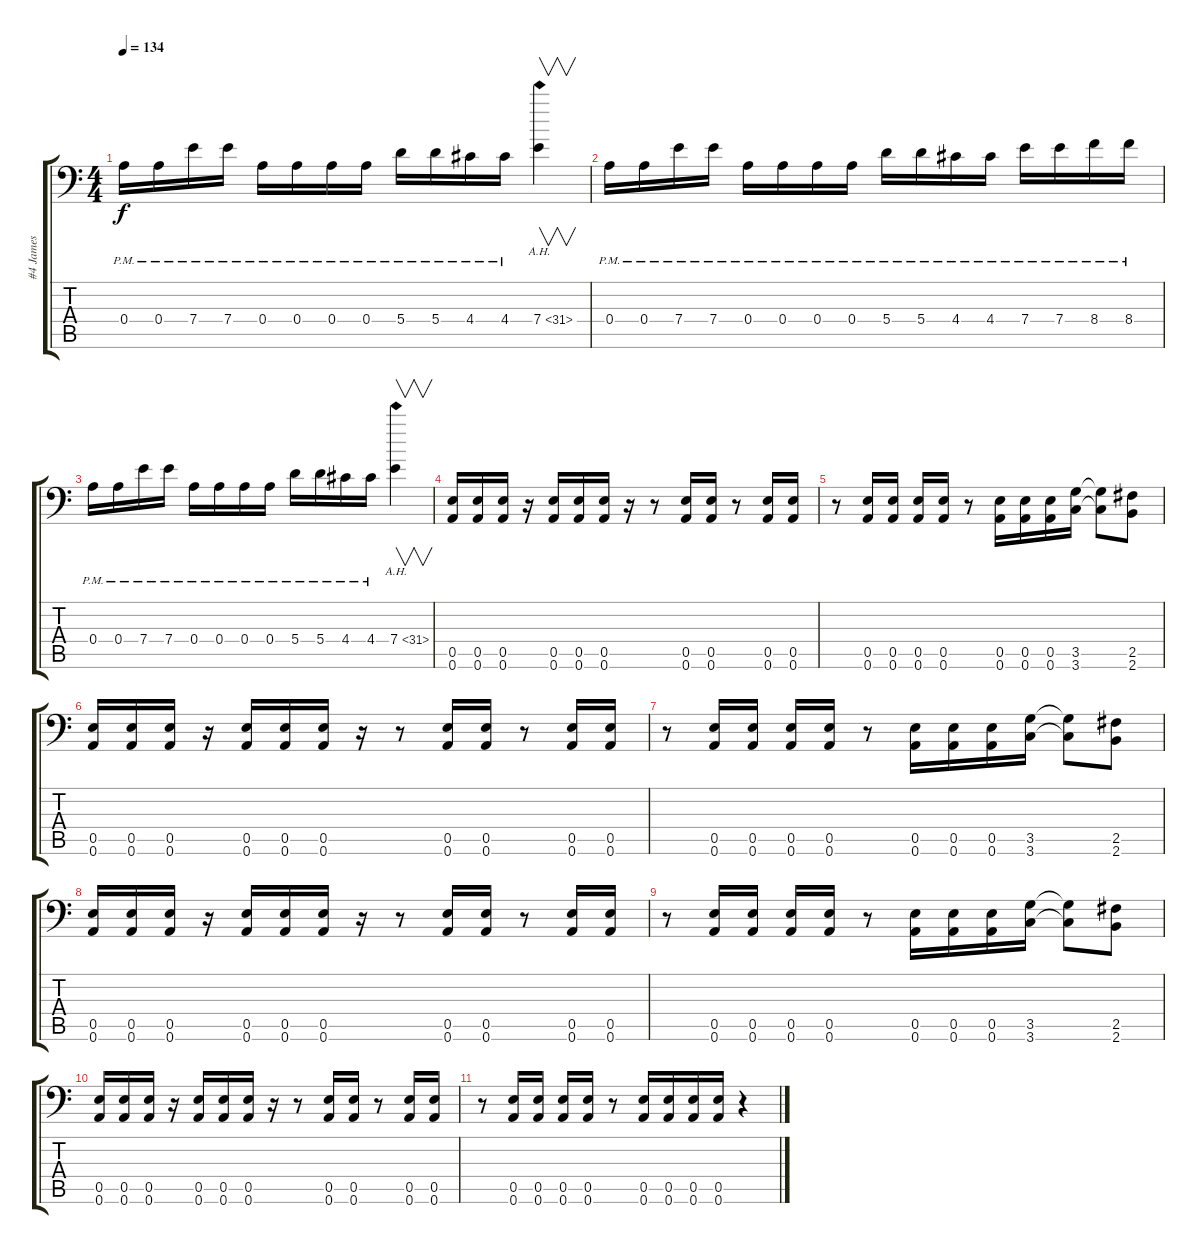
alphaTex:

\track ("#4 James" "#4 James") {instrument distortionguitar}
\staff {score tabs}
\tuning (B3 Gb3 D3 A2 E2 A1) {hide}
\ts (4 4)
\tempo 134
\clef f4
\ks c
0.4{pm}.16{dy f} 0.4{pm}.16 7.4{pm}.16 7.4{pm}.16 0.4{pm}.16 0.4{pm}.16 0.4{pm}.16 0.4{pm}.16 5.4{pm}.16 5.4{pm}.16 4.4{pm}.16 4.4{pm}.16 7.4{ah 24}.4{v} |
0.4{pm}.16 0.4{pm}.16 7.4{pm}.16 7.4{pm}.16 0.4{pm}.16 0.4{pm}.16 0.4{pm}.16 0.4{pm}.16 5.4{pm}.16 5.4{pm}.16 4.4{pm}.16 4.4{pm}.16 7.4{pm}.16 7.4{pm}.16 8.4{pm}.16 8.4{pm}.16 |
0.4{pm}.16 0.4{pm}.16 7.4{pm}.16 7.4{pm}.16 0.4{pm}.16 0.4{pm}.16 0.4{pm}.16 0.4{pm}.16 5.4{pm}.16 5.4{pm}.16 4.4{pm}.16 4.4{pm}.16 7.4{ah 24}.4{v} |
(0.5 0.6).16 (0.5 0.6).16 (0.5 0.6).16 r.16 (0.5 0.6).16 (0.5 0.6).16 (0.5 0.6).16 r.16 r.8 (0.5 0.6).16 (0.5 0.6).16 r.8 (0.5 0.6).16 (0.5 0.6).16 |
r.8 (0.5 0.6).16 (0.5 0.6).16 (0.5 0.6).16 (0.5 0.6).16 r.8 (0.5 0.6).16 (0.5 0.6).16 (0.5 0.6).16 (3.5 3.6).16 (3.5{t} 3.6{t}).8 (2.5 2.6).8 |
(0.5 0.6).16 (0.5 0.6).16 (0.5 0.6).16 r.16 (0.5 0.6).16 (0.5 0.6).16 (0.5 0.6).16 r.16 r.8 (0.5 0.6).16 (0.5 0.6).16 r.8 (0.5 0.6).16 (0.5 0.6).16 |
r.8 (0.5 0.6).16 (0.5 0.6).16 (0.5 0.6).16 (0.5 0.6).16 r.8 (0.5 0.6).16 (0.5 0.6).16 (0.5 0.6).16 (3.5 3.6).16 (3.5{t} 3.6{t}).8 (2.5 2.6).8 |
(0.5 0.6).16 (0.5 0.6).16 (0.5 0.6).16 r.16 (0.5 0.6).16 (0.5 0.6).16 (0.5 0.6).16 r.16 r.8 (0.5 0.6).16 (0.5 0.6).16 r.8 (0.5 0.6).16 (0.5 0.6).16 |
r.8 (0.5 0.6).16 (0.5 0.6).16 (0.5 0.6).16 (0.5 0.6).16 r.8 (0.5 0.6).16 (0.5 0.6).16 (0.5 0.6).16 (3.5 3.6).16 (3.5{t} 3.6{t}).8 (2.5 2.6).8 |
(0.5 0.6).16 (0.5 0.6).16 (0.5 0.6).16 r.16 (0.5 0.6).16 (0.5 0.6).16 (0.5 0.6).16 r.16 r.8 (0.5 0.6).16 (0.5 0.6).16 r.8 (0.5 0.6).16 (0.5 0.6).16 |
r.8 (0.5 0.6).16 (0.5 0.6).16 (0.5 0.6).16 (0.5 0.6).16 r.8 (0.5 0.6).16 (0.5 0.6).16 (0.5 0.6).16 (0.5 0.6).16 r.4
